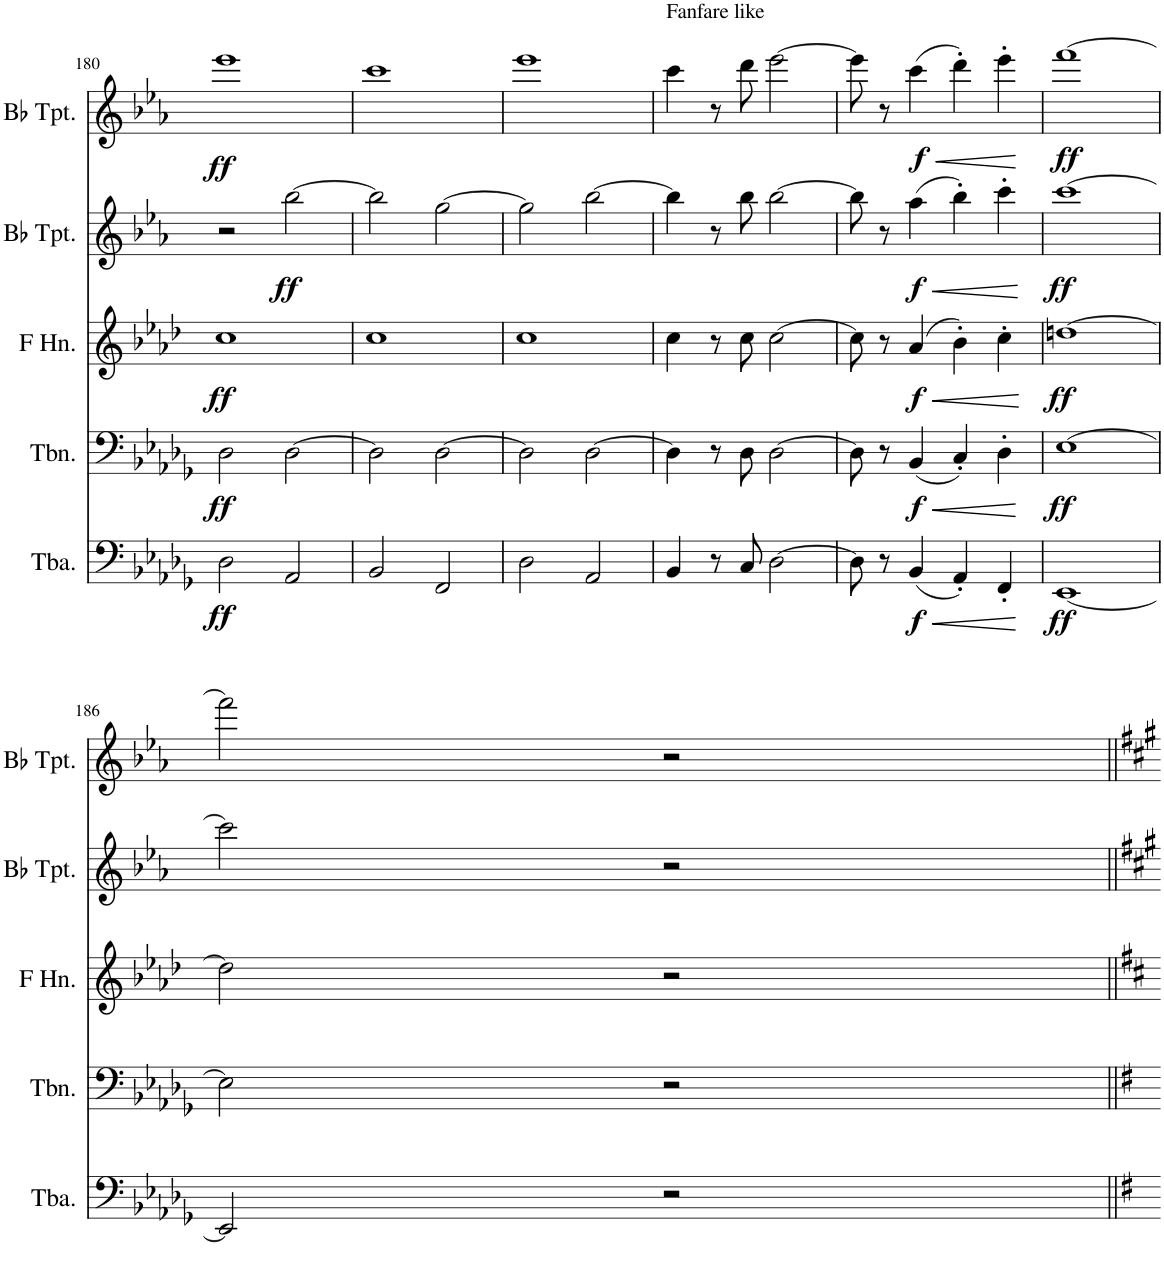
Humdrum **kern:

**kern	**dynam	**kern	**dynam	**kern	**dynam	**kern	**dynam	**kern	**dynam
*part5	*part5	*part4	*part4	*part3	*part3	*part2	*part2	*part1	*part1
*staff5	*staff5	*staff4	*staff4	*staff3	*staff3	*staff2	*staff2	*staff1	*staff1
*I"Tuba	*	*I"Trombone	*	*I"Horn in F	*	*I"Bb Trumpet	*	*I"Bb Trumpet	*
*I'Tba.	*	*I'Tbn.	*	*	*	*I'Bb Tpt.	*	*I'Bb Tpt.	*
!!LO:PB:g=z
*clefF4	*	*clefF4	*	*clefG2	*	*clefG2	*	*clefG2	*
*	*	*	*	*Trd4c7	*	*Trd1c2	*	*Trd1c2	*
*k[b-e-a-d-g-]	*	*k[b-e-a-d-g-]	*	*k[b-e-a-d-]	*	*k[b-e-a-]	*	*k[b-e-a-]	*
*M4/4	*	*M4/4	*	*M4/4	*	*M4/4	*	*M4/4	*
=180	=180	=180	=180	=180	=180	=180	=180	=180	=180
!	!LO:DY:b	!	!LO:DY:b	!	!LO:DY:b	!	!	!	!LO:DY:b
2D-\	ff	2D-\	ff	1cc	ff	2r	.	1eee-	ff
!	!	!	!	!	!	!	!LO:DY:b	!	!
2AA-/	.	[2D-\	.	.	.	[2bb-\	ff	.	.
=181	=181	=181	=181	=181	=181	=181	=181	=181	=181
2BB-/	.	2D-\]	.	1cc	.	2bb-\]	.	1ccc	.
2FF/	.	[2D-\	.	.	.	[2gg\	.	.	.
=182	=182	=182	=182	=182	=182	=182	=182	=182	=182
2D-\	.	2D-\]	.	1cc	.	2gg\]	.	1eee-	.
2AA-/	.	[2D-\	.	.	.	[2bb-\	.	.	.
=183	=183	=183	=183	=183	=183	=183	=183	=183	=183
!	!	!	!	!	!	!	!	!LO:TX:a:t=Fanfare like	!
4BB-/	.	4D-\]	.	4cc\	.	4bb-\]	.	4ccc\	.
8r	.	8r	.	8r	.	8r	.	8r	.
8C/	.	8D-\	.	8cc\	.	8bb-\	.	8ddd\	.
[2D-\	.	[2D-\	.	[2cc\	.	[2bb-\	.	[2eee-\	.
=184	=184	=184	=184	=184	=184	=184	=184	=184	=184
8D-\]	.	8D-\]	.	8cc\]	.	8bb-\]	.	8eee-\]	.
8r	.	8r	.	8r	.	8r	.	8r	.
!	!LO:HP:b	!	!LO:HP:b	!	!LO:HP:b	!	!LO:HP:b	!	!LO:HP:b
!	!LO:DY:n=1:b	!	!LO:DY:n=1:b	!	!LO:DY:n=1:b	!	!LO:DY:n=1:b	!	!LO:DY:n=1:b
(4BB-/	< f	(4BB-/	< f	(4a-/	< f	(4aa-\	< f	(4ccc\	< f
4AA-'/)	.	4C'/)	.	4b-'\)	.	4bb-'\)	.	4ddd'\)	.
4FF'/	.	4D-'\	.	4cc'\	.	4ccc'\	.	4eee-'\	.
.	[	.	[	.	[	.	[	.	[
=185	=185	=185	=185	=185	=185	=185	=185	=185	=185
!	!LO:DY:b	!	!LO:DY:b	!	!LO:DY:b	!	!LO:DY:b	!	!LO:DY:b
[1EE-	ff	[1E-	ff	[1ddn	ff	[1ccc	ff	[1fff	ff
!!LO:LB:g=z
=186	=186	=186	=186	=186	=186	=186	=186	=186	=186
2EE-/]	.	2E-\]	.	2dd\]	.	2ccc\]	.	2fff\]	.
2r	.	2r	.	2r	.	2r	.	2r	.
=||	=||	=||	=||	=||	=||	=||	=||	=||	=||
*-	*-	*-	*-	*-	*-	*-	*-	*-	*-
